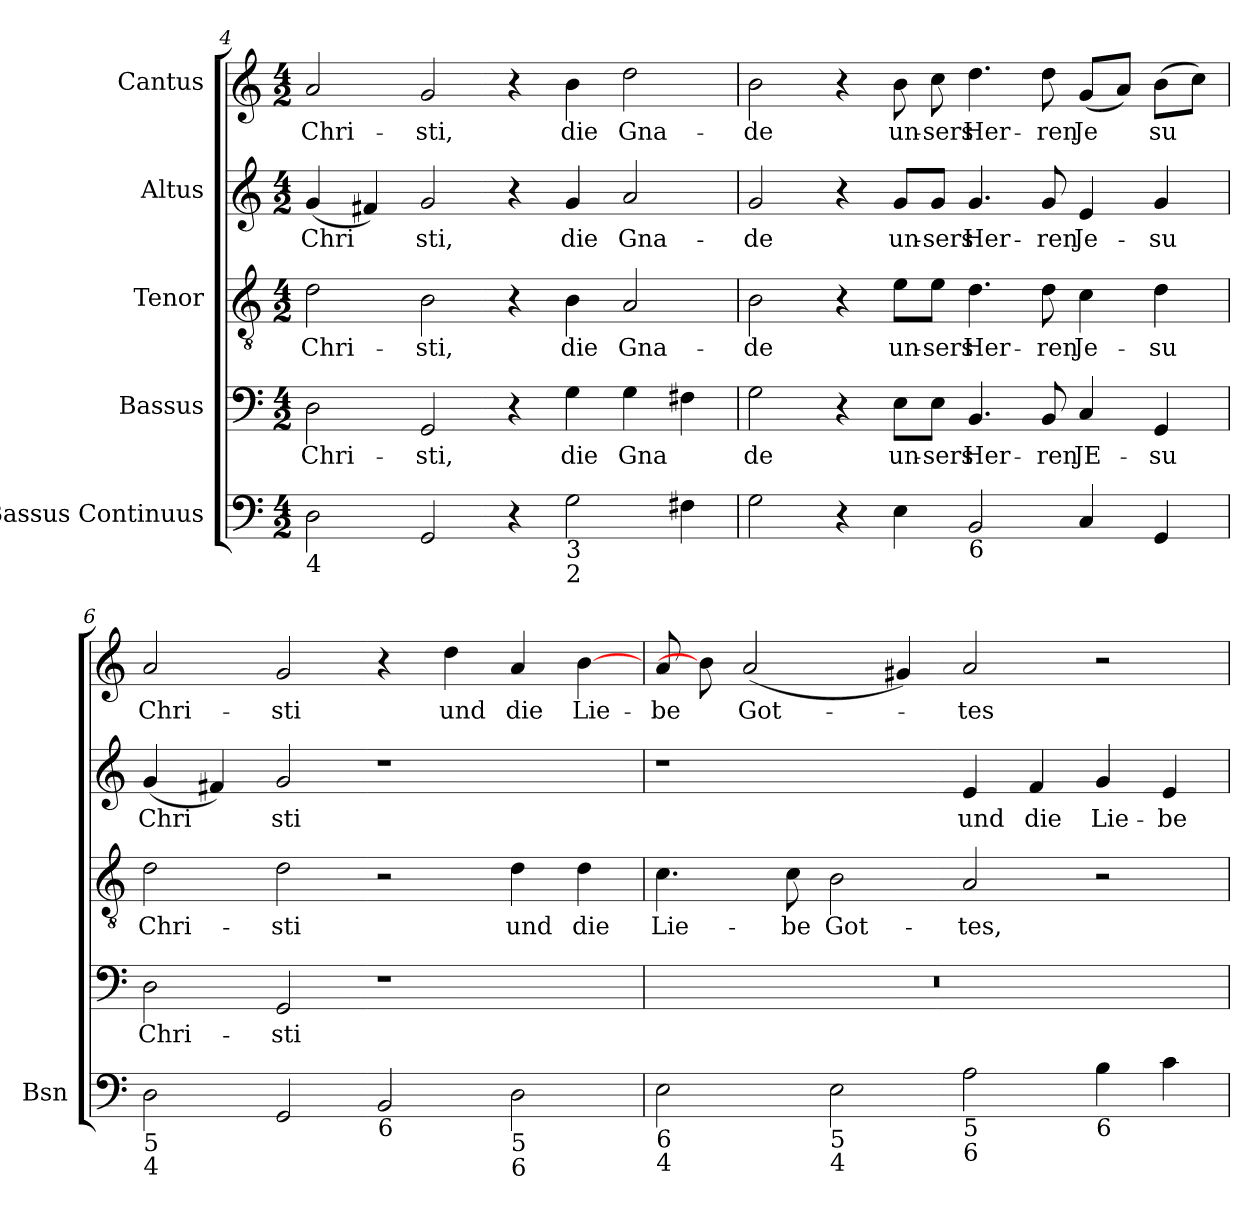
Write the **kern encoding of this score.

**kern	**kern	**text	**kern	**text	**kern	**text	**kern	**text
*part5	*part4	*part4	*part3	*part3	*part2	*part2	*part1	*part1
*staff5	*staff4	*staff4	*staff3	*staff3	*staff2	*staff2	*staff1	*staff1
*I"Bassus Continuus	*I"Bassus	*	*I"Tenor	*	*I"Altus	*	*I"Cantus	*
*I'Bsn	*	*	*	*	*	*	*	*
!!LO:LB:g=z
*clefF4	*clefF4	*	*clefGv2	*	*clefG2	*	*clefG2	*
*k[]	*k[]	*	*k[]	*	*k[]	*	*k[]	*
*C:	*C:	*	*C:	*	*C:	*	*C:	*
*M4/2	*M4/2	*	*M4/2	*	*M4/2	*	*M4/2	*
=4	=4	=4	=4	=4	=4	=4	=4	=4
!LO:TX:b:t=4	!	!	!	!	!	!	!	!
!	!	!LO:LY:b	!	!LO:LY:b	!	!LO:LY:b	!	!LO:LY:b
2D	2D	Chri-	2d	Chri-	(<4g	Chri	2a	Chri-
!	!	!	!	!	!	!LO:LY:b	!	!
.	.	.	.	.	4f#X)	-	.	.
!	!	!LO:LY:b	!	!LO:LY:b	!	!LO:LY:b	!	!LO:LY:b
2GG	2GG	-sti,	2B	-sti,	2g	sti,	2g	-sti,
4r	4r	.	4r	.	4r	.	4r	.
!LO:TX:b:t=3	!	!	!	!	!	!	!	!
!LO:TX:b:t=2	!	!	!	!	!	!	!	!
!	!	!LO:LY:b	!	!LO:LY:b	!	!LO:LY:b	!	!LO:LY:b
2G	4G	die	4B	die	4g	die	4b	die
!	!	!LO:LY:b	!	!LO:LY:b	!	!LO:LY:b	!	!LO:LY:b
.	4G	Gna	2A	Gna-	2a	Gna-	2dd	Gna-
!	!	!LO:LY:b	!	!	!	!	!	!
4F#X	4F#X	-	.	.	.	.	.	.
=5	=5	=5	=5	=5	=5	=5	=5	=5
!	!	!LO:LY:b	!	!LO:LY:b	!	!LO:LY:b	!	!LO:LY:b
2G	2G	de	2B	-de	2g	-de	2b	-de
4r	4r	.	4r	.	4r	.	4r	.
!	!	!LO:LY:b	!	!LO:LY:b	!	!LO:LY:b	!	!LO:LY:b
4E	8E\L	un-	8e\L	un-	8g/L	un-	8b	un-
!	!	!LO:LY:b	!	!LO:LY:b	!	!LO:LY:b	!	!LO:LY:b
.	8E\J	-sers	8e\J	-sers	8g/J	-sers	8cc	-sers
!LO:TX:b:t=6	!	!	!	!	!	!	!	!
!	!	!LO:LY:b	!	!LO:LY:b	!	!LO:LY:b	!	!LO:LY:b
2BB	4.BB	Her-	4.d	Her-	4.g	Her-	4.dd	Her-
!	!	!LO:LY:b	!	!LO:LY:b	!	!LO:LY:b	!	!LO:LY:b
.	8BB	-ren	8d	-ren	8g	-ren	8dd	-ren
!	!	!LO:LY:b	!	!LO:LY:b	!	!LO:LY:b	!	!LO:LY:b
4C	4C	JE-	4c	Je-	4e	Je-	(<8gL	Je
!	!	!	!	!	!	!	!	!LO:LY:b
.	.	.	.	.	.	.	8aJ)	-
!	!	!LO:LY:b	!	!LO:LY:b	!	!LO:LY:b	!	!LO:LY:b
4GG	4GG	-su	4d	-su	4g	-su	(>8bL	su
.	.	.	.	.	.	.	8ccJ)	.
=6	=6	=6	=6	=6	=6	=6	=6	=6
!LO:TX:b:t=5\n4	!	!	!	!	!	!	!	!
!	!	!LO:LY:b	!	!LO:LY:b	!	!LO:LY:b	!	!LO:LY:b
2D	2D	Chri-	2d	Chri-	(<4g	Chri	2a	Chri-
!	!	!	!	!	!	!LO:LY:b	!	!
.	.	.	.	.	4f#X)	-	.	.
!	!	!LO:LY:b	!	!LO:LY:b	!	!LO:LY:b	!	!LO:LY:b
2GG	2GG	-sti	2d	-sti	2g	sti	2g	-sti
!LO:TX:b:t=6	!	!	!	!	!	!	!	!
2BB	1r	.	2r	.	1r	.	4r	.
!	!	!	!	!	!	!	!	!LO:LY:b
.	.	.	.	.	.	.	4dd	und
!LO:TX:b:t=5	!	!	!	!	!	!	!	!
!LO:TX:b:t=6	!	!	!	!	!	!	!	!
!	!	!	!	!LO:LY:b	!	!	!	!LO:LY:b
2D	.	.	4d	und	.	.	4a	die
!	!	!	!	!LO:LY:b	!	!	!	!LO:LY:b
.	.	.	4d	die	.	.	[4b	Lie-
=7	=7	=7	=7	=7	=7	=7	=7	=7
!LO:TX:b:t=6\n4	!	!	!	!	!	!	!	!
!	!	!	!	!LO:LY:b	!	!	!	!LO:LY:b
2E	0r	.	4.c	Lie-	1r	.	8a	-be
.	.	.	.	.	.	.	8b]	.
!	!	!	!	!	!	!	!	!LO:LY:b
.	.	.	.	.	.	.	(<2a	Got-
!	!	!	!	!LO:LY:b	!	!	!	!
.	.	.	8c	-be	.	.	.	.
!LO:TX:b:t=5\n4	!	!	!	!	!	!	!	!
!	!	!	!	!LO:LY:b	!	!	!	!
2E	.	.	2B	Got-	.	.	.	.
.	.	.	.	.	.	.	4g#X)	.
!LO:TX:b:t=5	!	!	!	!	!	!	!	!
!LO:TX:b:t=6	!	!	!	!	!	!	!	!
!	!	!	!	!LO:LY:b	!	!LO:LY:b	!	!LO:LY:b
2A	.	.	2A	-tes,	4e	und	2a	-tes
!	!	!	!	!	!	!LO:LY:b	!	!
.	.	.	.	.	4f	die	.	.
!LO:TX:b:t=6	!	!	!	!	!	!	!	!
!	!	!	!	!	!	!LO:LY:b	!	!
4B	.	.	2r	.	4g	Lie-	2r	.
!	!	!	!	!	!	!LO:LY:b	!	!
4c	.	.	.	.	4e	-be	.	.
=	=	=	=	=	=	=	=	=
*-	*-	*-	*-	*-	*-	*-	*-	*-
